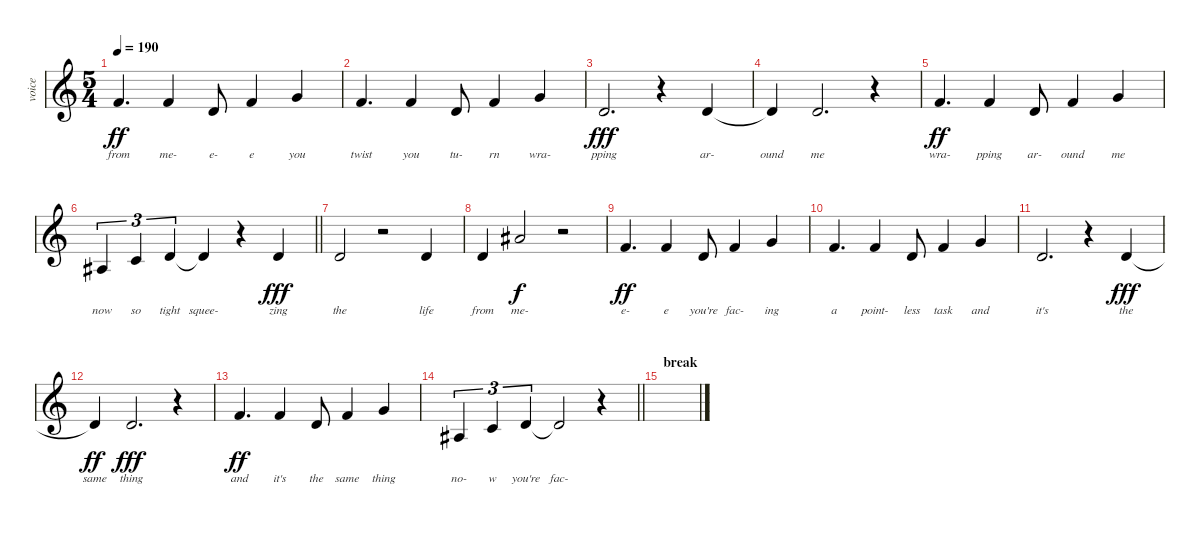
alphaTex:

\track ("voice" "voice") {instrument lead2sawtooth}
\staff {score}
\tuning (E4 B3 G3 D3 A2 E2) {hide}
\ts (5 4)
\tempo 190
\clef g2
\ks c
1.1.4{d lyrics (0 "from") lyrics (1 "") lyrics (2 "") lyrics (3 "") lyrics (4 "") dy ff} 1.1.4{lyrics (0 "me-") lyrics (1 "") lyrics (2 "") lyrics (3 "") lyrics (4 "")} 3.2.8{lyrics (0 "e-") lyrics (1 "") lyrics (2 "") lyrics (3 "") lyrics (4 "")} 1.1.4{lyrics (0 "e") lyrics (1 "") lyrics (2 "") lyrics (3 "") lyrics (4 "")} 3.1.4{lyrics (0 "you") lyrics (1 "") lyrics (2 "") lyrics (3 "") lyrics (4 "")} |
1.1.4{d lyrics (0 "twist") lyrics (1 "") lyrics (2 "") lyrics (3 "") lyrics (4 "")} 1.1.4{lyrics (0 "you") lyrics (1 "") lyrics (2 "") lyrics (3 "") lyrics (4 "")} 3.2.8{lyrics (0 "tu-") lyrics (1 "") lyrics (2 "") lyrics (3 "") lyrics (4 "")} 1.1.4{lyrics (0 "rn") lyrics (1 "") lyrics (2 "") lyrics (3 "") lyrics (4 "")} 3.1.4{lyrics (0 "wra-") lyrics (1 "") lyrics (2 "") lyrics (3 "") lyrics (4 "")} |
3.2.2{d lyrics (0 "pping") lyrics (1 "") lyrics (2 "") lyrics (3 "") lyrics (4 "") dy fff} r.4 3.2.4{lyrics (0 "ar-") lyrics (1 "") lyrics (2 "") lyrics (3 "") lyrics (4 "")} |
3.2{t}.4{lyrics (0 "ound") lyrics (1 "") lyrics (2 "") lyrics (3 "") lyrics (4 "")} 3.2.2{d lyrics (0 "me") lyrics (1 "") lyrics (2 "") lyrics (3 "") lyrics (4 "")} r.4 |
1.1.4{d lyrics (0 "wra-") lyrics (1 "") lyrics (2 "") lyrics (3 "") lyrics (4 "") dy ff} 1.1.4{lyrics (0 "pping") lyrics (1 "") lyrics (2 "") lyrics (3 "") lyrics (4 "")} 3.2.8{lyrics (0 "ar-") lyrics (1 "") lyrics (2 "") lyrics (3 "") lyrics (4 "")} 1.1.4{lyrics (0 "ound") lyrics (1 "") lyrics (2 "") lyrics (3 "") lyrics (4 "")} 3.1.4{lyrics (0 "me") lyrics (1 "") lyrics (2 "") lyrics (3 "") lyrics (4 "")} |
\barLineRight lightlight
3.3.4{tu (3 2) lyrics (0 "now") lyrics (1 "") lyrics (2 "") lyrics (3 "") lyrics (4 "")} 1.2.4{tu (3 2) lyrics (0 "so") lyrics (1 "") lyrics (2 "") lyrics (3 "") lyrics (4 "")} 3.2.4{tu (3 2) lyrics (0 "tight") lyrics (1 "") lyrics (2 "") lyrics (3 "") lyrics (4 "")} 3.2{t}.4{lyrics (0 "squee-") lyrics (1 "") lyrics (2 "") lyrics (3 "") lyrics (4 "")} r.4 3.2.4{lyrics (0 "zing") lyrics (1 "") lyrics (2 "") lyrics (3 "") lyrics (4 "") dy fff} |
3.2.2{lyrics (0 "the") lyrics (1 "") lyrics (2 "") lyrics (3 "") lyrics (4 "")} r.2 3.2.4{lyrics (0 "life") lyrics (1 "") lyrics (2 "") lyrics (3 "") lyrics (4 "")} |
7.3.4{lyrics (0 "from") lyrics (1 "") lyrics (2 "") lyrics (3 "") lyrics (4 "")} 15.3.2{lyrics (0 "me-") lyrics (1 "") lyrics (2 "") lyrics (3 "") lyrics (4 "") dy f} r.2 |
1.1.4{d lyrics (0 "e-") lyrics (1 "") lyrics (2 "") lyrics (3 "") lyrics (4 "") dy ff} 1.1.4{lyrics (0 "e") lyrics (1 "") lyrics (2 "") lyrics (3 "") lyrics (4 "")} 3.2.8{lyrics (0 "you're") lyrics (1 "") lyrics (2 "") lyrics (3 "") lyrics (4 "")} 1.1.4{lyrics (0 "fac-") lyrics (1 "") lyrics (2 "") lyrics (3 "") lyrics (4 "")} 3.1.4{lyrics (0 "ing") lyrics (1 "") lyrics (2 "") lyrics (3 "") lyrics (4 "")} |
1.1.4{d lyrics (0 "a") lyrics (1 "") lyrics (2 "") lyrics (3 "") lyrics (4 "")} 1.1.4{lyrics (0 "point-") lyrics (1 "") lyrics (2 "") lyrics (3 "") lyrics (4 "")} 3.2.8{lyrics (0 "less") lyrics (1 "") lyrics (2 "") lyrics (3 "") lyrics (4 "")} 1.1.4{lyrics (0 "task") lyrics (1 "") lyrics (2 "") lyrics (3 "") lyrics (4 "")} 3.1.4{lyrics (0 "and") lyrics (1 "") lyrics (2 "") lyrics (3 "") lyrics (4 "")} |
3.2.2{d lyrics (0 "it's") lyrics (1 "") lyrics (2 "") lyrics (3 "") lyrics (4 "")} r.4 3.2.4{lyrics (0 "the") lyrics (1 "") lyrics (2 "") lyrics (3 "") lyrics (4 "") dy fff} |
3.2{t}.4{lyrics (0 "same") lyrics (1 "") lyrics (2 "") lyrics (3 "") lyrics (4 "") dy ff} 3.2.2{d lyrics (0 "thing") lyrics (1 "") lyrics (2 "") lyrics (3 "") lyrics (4 "") dy fff} r.4 |
1.1.4{d lyrics (0 "and") lyrics (1 "") lyrics (2 "") lyrics (3 "") lyrics (4 "") dy ff} 1.1.4{lyrics (0 "it's") lyrics (1 "") lyrics (2 "") lyrics (3 "") lyrics (4 "")} 3.2.8{lyrics (0 "the") lyrics (1 "") lyrics (2 "") lyrics (3 "") lyrics (4 "")} 1.1.4{lyrics (0 "same") lyrics (1 "") lyrics (2 "") lyrics (3 "") lyrics (4 "")} 3.1.4{lyrics (0 "thing") lyrics (1 "") lyrics (2 "") lyrics (3 "") lyrics (4 "")} |
\barLineRight lightlight
3.3.4{tu (3 2) lyrics (0 "no-") lyrics (1 "") lyrics (2 "") lyrics (3 "") lyrics (4 "")} 1.2.4{tu (3 2) lyrics (0 "w") lyrics (1 "") lyrics (2 "") lyrics (3 "") lyrics (4 "")} 3.2.4{tu (3 2) lyrics (0 "you're") lyrics (1 "") lyrics (2 "") lyrics (3 "") lyrics (4 "")} 3.2{t}.2{lyrics (0 "fac-") lyrics (1 "") lyrics (2 "") lyrics (3 "") lyrics (4 "")} r.4 |
\section ("" "break")
